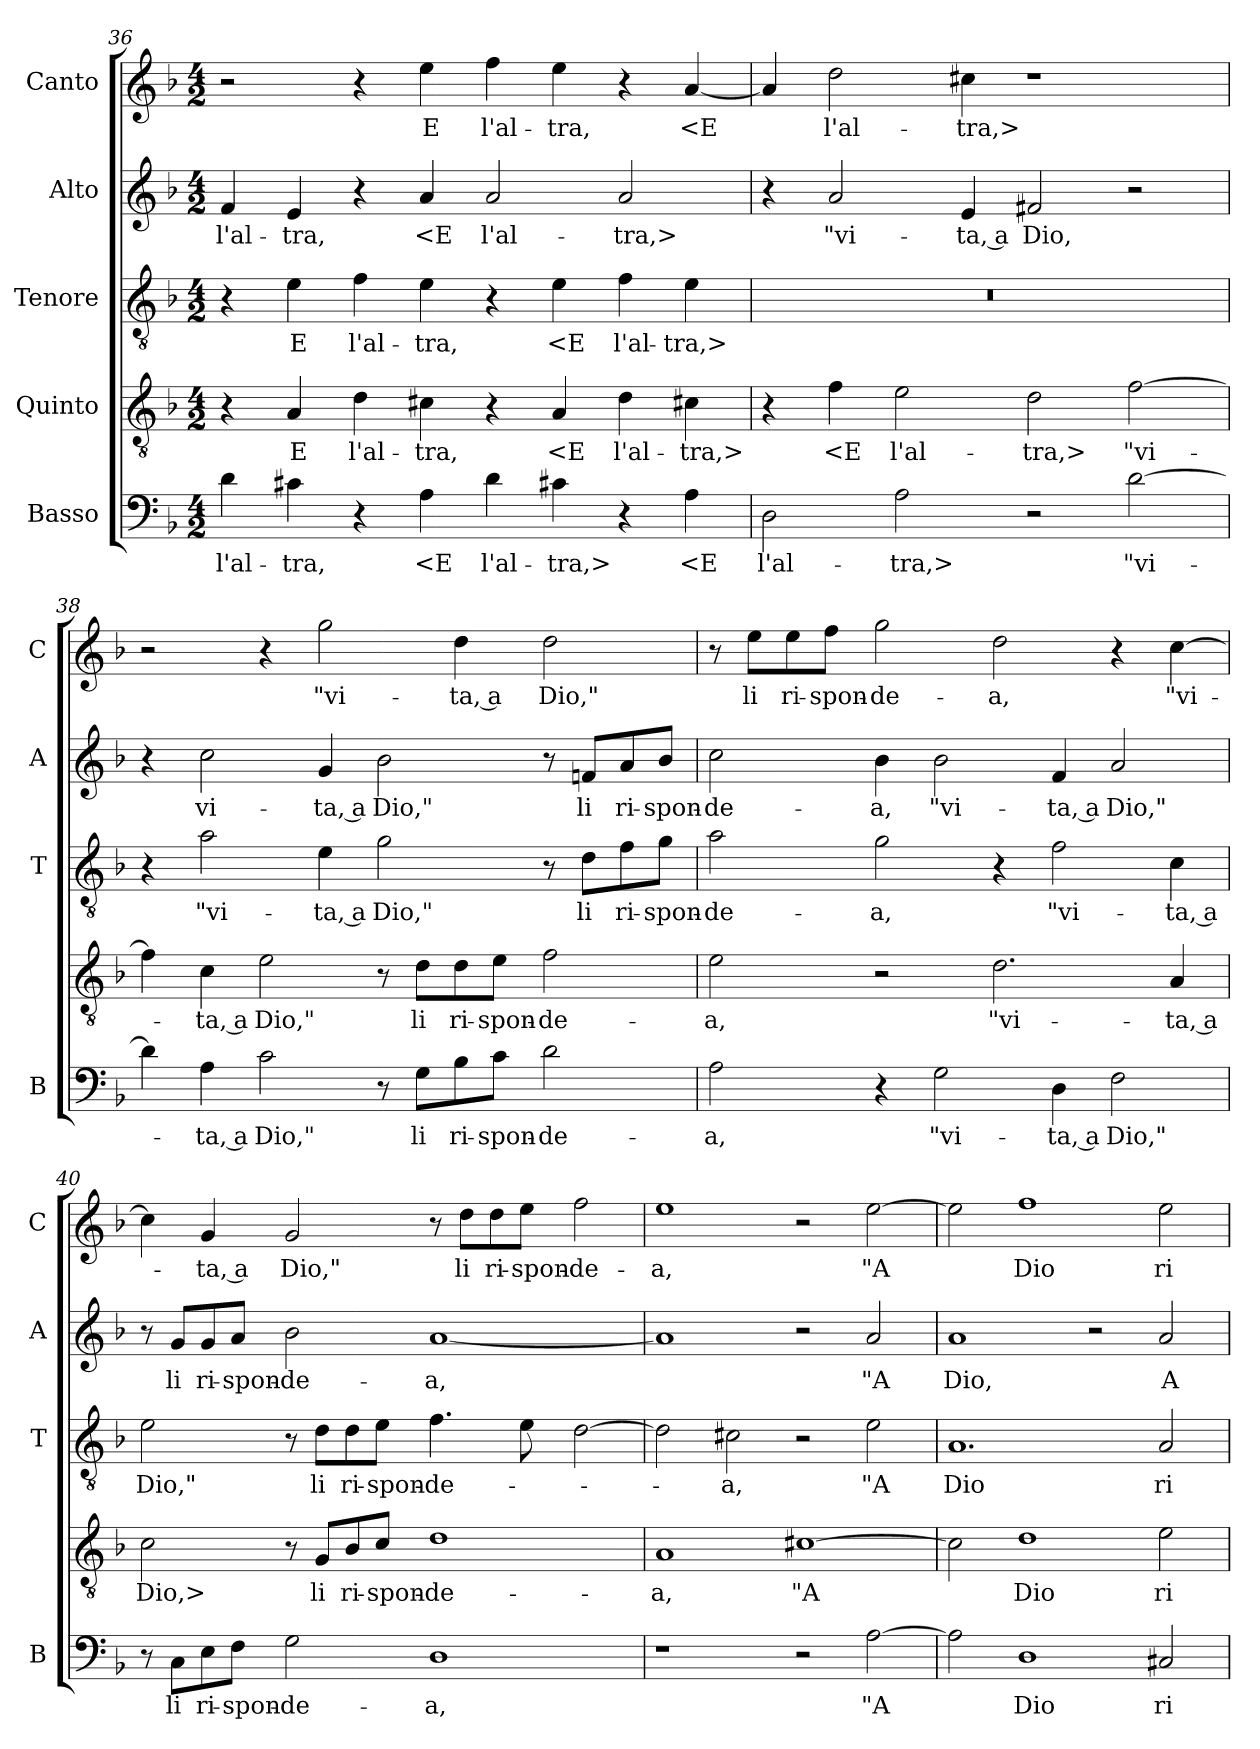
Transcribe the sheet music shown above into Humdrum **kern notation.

**kern	**text	**kern	**text	**kern	**text	**kern	**text	**kern	**text
*part5	*part5	*part4	*part4	*part3	*part3	*part2	*part2	*part1	*part1
*staff5	*staff5	*staff4	*staff4	*staff3	*staff3	*staff2	*staff2	*staff1	*staff1
*I"Basso	*	*I"Quinto	*	*I"Tenore	*	*I"Alto	*	*I"Canto	*
*I'B	*	*	*	*I'T	*	*I'A	*	*I'C	*
*clefF4	*	*clefGv2	*	*clefGv2	*	*clefG2	*	*clefG2	*
*k[b-]	*	*k[b-]	*	*k[b-]	*	*k[b-]	*	*k[b-]	*
*F:	*	*F:	*	*F:	*	*F:	*	*F:	*
*M4/2	*	*M4/2	*	*M4/2	*	*M4/2	*	*M4/2	*
=36	=36	=36	=36	=36	=36	=36	=36	=36	=36
4d	l'al-	4r	.	4r	.	4f	l'al-	2r	.
4c#X	-tra,	4A	E	4e	E	4e	-tra,	.	.
4r	.	4d	l'al-	4f	l'al-	4r	.	4r	.
4A	<E	4c#X	-tra,	4e	-tra,	4a	<E	4ee	E
4d	l'al-	4r	.	4r	.	2a	l'al-	4ff	l'al-
4c#X	-tra,>	4A	<E	4e	<E	.	.	4ee	-tra,
4r	.	4d	l'al-	4f	l'al-	2a	-tra,>	4r	.
4A	<E	4c#X	-tra,>	4e	-tra,>	.	.	[4a	<E
=37	=37	=37	=37	=37	=37	=37	=37	=37	=37
2D	l'al-	4r	.	0r	.	4r	.	4a]	.
.	.	4f	<E	.	.	2a	"vi-	2dd	l'al-
2A	-tra,>	2e	l'al-	.	.	.	.	.	.
.	.	.	.	.	.	4e	-ta, a	4cc#X	-tra,>
2r	.	2d	-tra,>	.	.	2f#X	Dio,	1r	.
[2d	"vi-	[2f	"vi-	.	.	2r	.	.	.
=38	=38	=38	=38	=38	=38	=38	=38	=38	=38
4d]	.	4f]	.	4r	.	4r	.	2r	.
4A	-ta, a	4c	-ta, a	2a	"vi-	2cc	vi-	.	.
2c	Dio,"	2e	Dio,"	.	.	.	.	4r	.
.	.	.	.	4e	-ta, a	4g	-ta, a	2gg	"vi-
8r	.	8r	.	2g	Dio,"	2b-	Dio,"	.	.
8G\L	li	8d\L	li	.	.	.	.	.	.
8B-\	ri-	8d\	ri-	.	.	.	.	4dd	-ta, a
8c\J	-spon-	8e\J	-spon-	.	.	.	.	.	.
2d	-de-	2f	-de-	8r	.	8r	.	2dd	Dio,"
.	.	.	.	8d\L	li	8fn/L	li	.	.
.	.	.	.	8f\	ri-	8a/	ri-	.	.
.	.	.	.	8g\J	-spon-	8b-/J	-spon-	.	.
=39	=39	=39	=39	=39	=39	=39	=39	=39	=39
2A	-a,	2e	-a,	2a	-de-	2cc	-de-	8r	.
.	.	.	.	.	.	.	.	8ee\L	li
.	.	.	.	.	.	.	.	8ee\	ri-
.	.	.	.	.	.	.	.	8ff\J	-spon-
4r	.	2r	.	2g	-a,	4b-	-a,	2gg	-de-
2G	"vi-	.	.	.	.	2b-	"vi-	.	.
.	.	2.d	"vi-	4r	.	.	.	2dd	-a,
4D	-ta, a	.	.	2f	"vi-	4f	-ta, a	.	.
2F	Dio,"	.	.	.	.	2a	Dio,"	4r	.
.	.	4A	-ta, a	4c	-ta, a	.	.	[4cc	"vi-
=40	=40	=40	=40	=40	=40	=40	=40	=40	=40
8r	.	2c	Dio,>	2e	Dio,"	8r	.	4cc]	.
8C\L	li	.	.	.	.	8g/L	li	.	.
8E\	ri-	.	.	.	.	8g/	ri-	4g	-ta, a
8F\J	-spon-	.	.	.	.	8a/J	-spon-	.	.
2G	-de-	8r	.	8r	.	2b-	-de-	2g	Dio,"
.	.	8G/L	li	8d\L	li	.	.	.	.
.	.	8B-/	ri-	8d\	ri-	.	.	.	.
.	.	8c/J	-spon-	8e\J	-spon-	.	.	.	.
1D	-a,	1d	-de-	4.f	-de-	[1a	-a,	8r	.
.	.	.	.	.	.	.	.	8dd\L	li
.	.	.	.	.	.	.	.	8dd\	ri-
.	.	.	.	8e	.	.	.	8ee\J	-spon-
.	.	.	.	[2d	.	.	.	2ff	-de-
=41	=41	=41	=41	=41	=41	=41	=41	=41	=41
1r	.	1A	-a,	2d]	.	1a]	.	1ee	-a,
.	.	.	.	2c#X	-a,	.	.	.	.
2r	.	[1c#X	"A	2r	.	2r	.	2r	.
[2A	"A	.	.	2e	"A	2a	"A	[2ee	"A
=42	=42	=42	=42	=42	=42	=42	=42	=42	=42
2A]	.	2c#]	.	1.A	Dio	1a	Dio,	2ee]	.
1D	Dio	1d	Dio	.	.	.	.	1ff	Dio
.	.	.	.	.	.	2r	.	.	.
2C#X	ri-	2e	ri-	2A	ri-	2a	A	2ee	ri-
=	=	=	=	=	=	=	=	=	=
*-	*-	*-	*-	*-	*-	*-	*-	*-	*-
